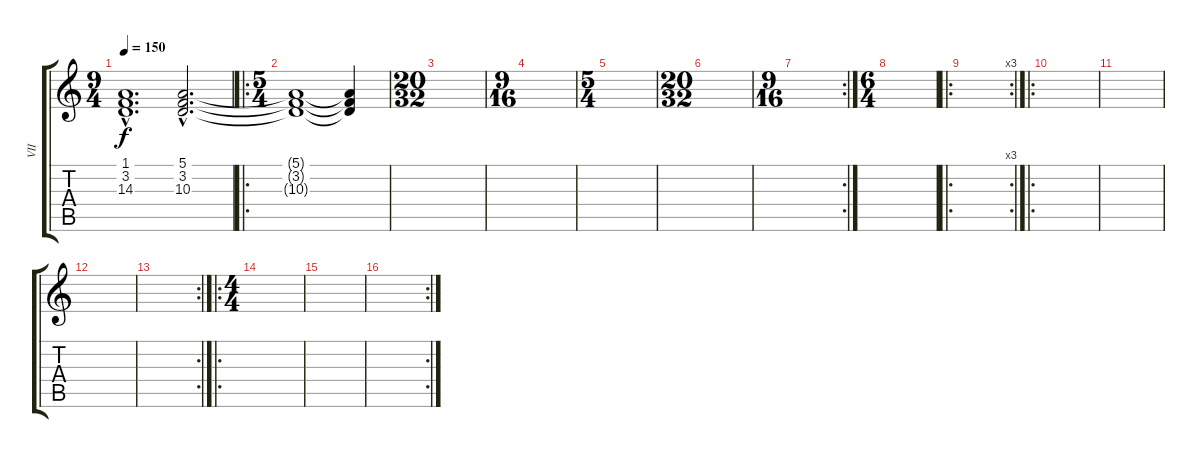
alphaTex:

\track ("VII" "VII") {instrument trumpet}
\staff {score tabs}
\tuning (E4 B3 G3 D3 A2 E2) {hide}
\ts (9 4)
\tempo 150
\clef g2
\ks c
(1.1{hac t} 3.2{hac t} 14.3{hac t}).1{d dy f} (5.1{hac} 3.2{hac} 10.3{hac}).2{d} |
\ro
\ts (5 4)
(5.1{t} 3.2{t} 10.3{t}).1 (5.1{t} 3.2{t} 10.3{t}).4 |
\ts (20 32)
|
\ts (9 16)
|
\ts (5 4)
|
\ts (20 32)
|
\rc 2
\ts (9 16)
|
\ts (6 4)
|
\ro
\rc 3
|
\ro
|
|
|
\rc 2
|
\ro
\ts (4 4)
|
|
\rc 2
